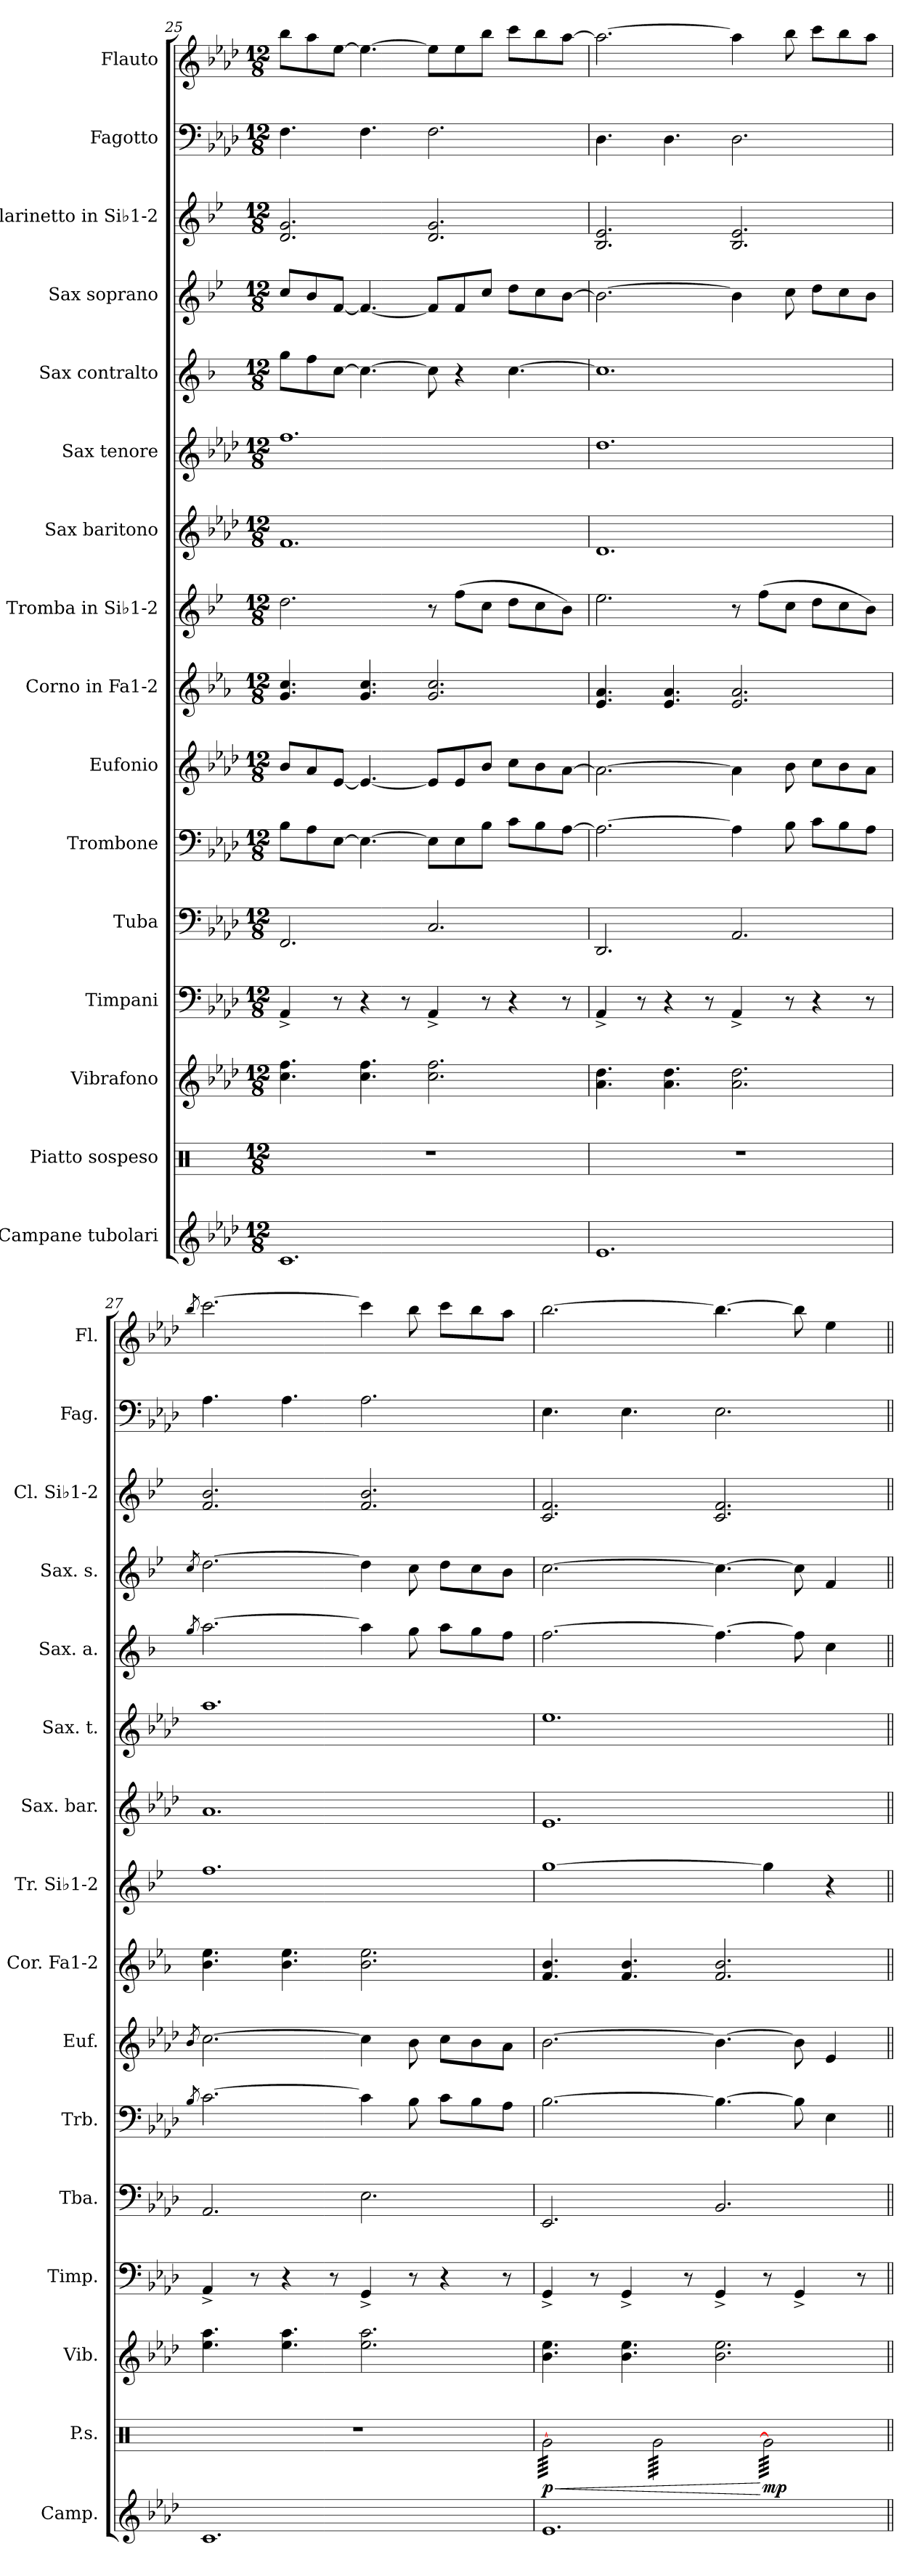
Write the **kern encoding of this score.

**kern	**kern	**dynam	**kern	**kern	**kern	**kern	**kern	**kern	**kern	**kern	**kern	**kern	**kern	**kern	**kern	**kern
*part16	*part15	*part15	*part14	*part13	*part12	*part11	*part10	*part9	*part8	*part7	*part6	*part5	*part4	*part3	*part2	*part1
*staff16	*staff15	*staff15	*staff14	*staff13	*staff12	*staff11	*staff10	*staff9	*staff8	*staff7	*staff6	*staff5	*staff4	*staff3	*staff2	*staff1
*I"Campane tubolari	*I"Piatto sospeso	*	*I"Vibrafono	*I"Timpani	*I"Tuba	*I"Trombone	*I"Eufonio	*I"Corno in Fa1-2	*I"Tromba in Si♭1-2	*I"Sax baritono	*I"Sax tenore	*I"Sax contralto	*I"Sax soprano	*I"Clarinetto in Si♭1-2	*I"Fagotto	*I"Flauto
*I'Camp.	*I'P.s.	*	*I'Vib.	*I'Timp.	*I'Tba.	*I'Trb.	*I'Euf.	*I'Cor. Fa1-2	*I'Tr. Si♭1-2	*I'Sax. bar.	*I'Sax. t.	*I'Sax. a.	*I'Sax. s.	*I'Cl. Si♭1-2	*I'Fag.	*I'Fl.
*clefG2	*clefX	*	*clefG2	*clefF4	*clefF4	*clefF4	*clefG2	*clefG2	*clefG2	*clefG2	*clefG2	*clefG2	*clefG2	*clefG2	*clefF4	*clefG2
*	*	*	*	*	*	*	*ITrd8c14	*ITrd4c7	*ITrd1c2	*ITrd12c21	*ITrd8c14	*ITrd5c9	*ITrd1c2	*ITrd1c2	*	*
*k[b-e-a-d-]	*k[]	*	*k[b-e-a-d-]	*k[b-e-a-d-]	*k[b-e-a-d-]	*k[b-e-a-d-]	*k[b-e-a-d-]	*k[b-e-a-d-]	*k[b-e-a-d-]	*k[b-e-a-d-]	*k[b-e-a-d-]	*k[b-e-a-d-]	*k[b-e-a-d-]	*k[b-e-a-d-]	*k[b-e-a-d-]	*k[b-e-a-d-]
*M12/8	*M12/8	*	*M12/8	*M12/8	*M12/8	*M12/8	*M12/8	*M12/8	*M12/8	*M12/8	*M12/8	*M12/8	*M12/8	*M12/8	*M12/8	*M12/8
=25	=25	=25	=25	=25	=25	=25	=25	=25	=25	=25	=25	=25	=25	=25	=25	=25
1.c	1.r	.	4.cc\ 4.ff\	4AA-^/	2.FF/	8B-\L	8B-/L	4.c/ 4.f/	2.cc\	1.F	1.f	8b-\L	8b-/L	2.c/ 2.f/	4.F\	8bb-\L
.	.	.	.	.	.	8A-\	8A-/	.	.	.	.	8a-\	8a-/	.	.	8aa-\
.	.	.	.	8r	.	[8E-\J	[8E-/J	.	.	.	.	[8e-\J	[8e-/J	.	.	[8ee-\J
.	.	.	4.cc\ 4.ff\	4r	.	4.E-\_	4.E-/_	4.c/ 4.f/	.	.	.	4.e-\_	4.e-/_	.	4.F\	4.ee-\_
.	.	.	.	8r	.	.	.	.	.	.	.	.	.	.	.	.
.	.	.	2.cc\ 2.ff\	4AA-^/	2.C/	8E-\L]	8E-/L]	2.c/ 2.f/	8r	.	.	8e-\]	8e-/L]	2.c/ 2.f/	2.F\	8ee-\L]
.	.	.	.	.	.	8E-\	8E-/	.	(>8ee-\L	.	.	4r	8e-/	.	.	8ee-\
.	.	.	.	8r	.	8B-\J	8B-/J	.	8b-\J	.	.	.	8b-/J	.	.	8bb-\J
.	.	.	.	4r	.	8c\L	8c\L	.	8cc\L	.	.	[4.e-\	8cc\L	.	.	8ccc\L
.	.	.	.	.	.	8B-\	8B-\	.	8b-\	.	.	.	8b-\	.	.	8bb-\
.	.	.	.	8r	.	[8A-\J	[8A-\J	.	8a-\J)	.	.	.	[8a-\J	.	.	[8aa-\J
!!LO:PB:g=z
=26	=26	=26	=26	=26	=26	=26	=26	=26	=26	=26	=26	=26	=26	=26	=26	=26
1.e-	1.r	.	4.a-\ 4.dd-\	4AA-^/	2.DD-/	2.A-\_	2.A-\_	4.A-/ 4.d-/	2.dd-\	1.D-	1.d-	1.e-]	2.a-\_	2.A-/ 2.d-/	4.D-\	2.aa-\_
.	.	.	.	8r	.	.	.	.	.	.	.	.	.	.	.	.
.	.	.	4.a-\ 4.dd-\	4r	.	.	.	4.A-/ 4.d-/	.	.	.	.	.	.	4.D-\	.
.	.	.	.	8r	.	.	.	.	.	.	.	.	.	.	.	.
.	.	.	2.a-\ 2.dd-\	4AA-^/	2.AA-/	4A-\]	4A-\]	2.A-/ 2.d-/	8r	.	.	.	4a-\]	2.A-/ 2.d-/	2.D-\	4aa-\]
.	.	.	.	.	.	.	.	.	(>8ee-\L	.	.	.	.	.	.	.
.	.	.	.	8r	.	8B-\	8B-\	.	8b-\J	.	.	.	8b-\	.	.	8bb-\
.	.	.	.	4r	.	8c\L	8c\L	.	8cc\L	.	.	.	8cc\L	.	.	8ccc\L
.	.	.	.	.	.	8B-\	8B-\	.	8b-\	.	.	.	8b-\	.	.	8bb-\
.	.	.	.	8r	.	8A-\J	8A-\J	.	8a-\J)	.	.	.	8a-\J	.	.	8aa-\J
=27	=27	=27	=27	=27	=27	=27	=27	=27	=27	=27	=27	=27	=27	=27	=27	=27
.	.	.	.	.	.	8qB-/	8qB-/	.	.	.	.	8qb-/	8qb-/	.	.	8qbb-/
1.c	1.r	.	4.ee-\ 4.aa-\	4AA-^/	2.AA-/	[2.c\	[2.c\	4.e-\ 4.a-\	1.ee-	1.A-	1.a-	[2.cc\	[2.cc\	2.e-/ 2.a-/	4.A-\	[2.ccc\
.	.	.	.	8r	.	.	.	.	.	.	.	.	.	.	.	.
.	.	.	4.ee-\ 4.aa-\	4r	.	.	.	4.e-\ 4.a-\	.	.	.	.	.	.	4.A-\	.
.	.	.	.	8r	.	.	.	.	.	.	.	.	.	.	.	.
.	.	.	2.ee-\ 2.aa-\	4GG^/	2.E-\	4c\]	4c\]	2.e-\ 2.a-\	.	.	.	4cc\]	4cc\]	2.e-/ 2.a-/	2.A-\	4ccc\]
.	.	.	.	8r	.	8B-\	8B-\	.	.	.	.	8b-\	8b-\	.	.	8bb-\
.	.	.	.	4r	.	8c\L	8c\L	.	.	.	.	8cc\L	8cc\L	.	.	8ccc\L
.	.	.	.	.	.	8B-\	8B-\	.	.	.	.	8b-\	8b-\	.	.	8bb-\
.	.	.	.	8r	.	8A-\J	8A-\J	.	.	.	.	8a-\J	8a-\J	.	.	8aa-\J
=28	=28	=28	=28	=28	=28	=28	=28	=28	=28	=28	=28	=28	=28	=28	=28	=28
!	!	!LO:HP:b	!	!	!	!	!	!	!	!	!	!	!	!	!	!
!	!	!LO:DY:n=1:b	!	!	!	!	!	!	!	!	!	!	!	!	!	!
*	*tremolo	*	*	*	*	*	*	*	*	*	*	*	*	*	*	*
1.e-	[64Rg\LLLL	< p	4.b-\ 4.ee-\	4GG^/	2.EE-/	[2.B-\	[2.B-\	4.B-/ 4.e-/	[1ff	1.E-	1.e-	[2.a-\	[2.b-\	2.B-/ 2.e-/	4.E-\	[2.bb-\
.	64Rg\	.	.	.	.	.	.	.	.	.	.	.	.	.	.	.
.	64Rg\	.	.	.	.	.	.	.	.	.	.	.	.	.	.	.
.	64Rg\	.	.	.	.	.	.	.	.	.	.	.	.	.	.	.
.	64Rg\	.	.	.	.	.	.	.	.	.	.	.	.	.	.	.
.	64Rg\	.	.	.	.	.	.	.	.	.	.	.	.	.	.	.
.	64Rg\	.	.	.	.	.	.	.	.	.	.	.	.	.	.	.
.	64Rg\	.	.	.	.	.	.	.	.	.	.	.	.	.	.	.
.	64Rg\	.	.	.	.	.	.	.	.	.	.	.	.	.	.	.
.	64Rg\	.	.	.	.	.	.	.	.	.	.	.	.	.	.	.
.	64Rg\	.	.	.	.	.	.	.	.	.	.	.	.	.	.	.
.	64Rg\	.	.	.	.	.	.	.	.	.	.	.	.	.	.	.
.	64Rg\	.	.	.	.	.	.	.	.	.	.	.	.	.	.	.
.	64Rg\	.	.	.	.	.	.	.	.	.	.	.	.	.	.	.
.	64Rg\	.	.	.	.	.	.	.	.	.	.	.	.	.	.	.
.	64Rg\	.	.	.	.	.	.	.	.	.	.	.	.	.	.	.
.	64Rg\	.	.	8r	.	.	.	.	.	.	.	.	.	.	.	.
.	64Rg\	.	.	.	.	.	.	.	.	.	.	.	.	.	.	.
.	64Rg\	.	.	.	.	.	.	.	.	.	.	.	.	.	.	.
.	64Rg\	.	.	.	.	.	.	.	.	.	.	.	.	.	.	.
.	64Rg\	.	.	.	.	.	.	.	.	.	.	.	.	.	.	.
.	64Rg\	.	.	.	.	.	.	.	.	.	.	.	.	.	.	.
.	64Rg\	.	.	.	.	.	.	.	.	.	.	.	.	.	.	.
.	64Rg\	.	.	.	.	.	.	.	.	.	.	.	.	.	.	.
.	64Rg\	.	4.b-\ 4.ee-\	4GG^/	.	.	.	4.B-/ 4.e-/	.	.	.	.	.	.	4.E-\	.
.	64Rg\	.	.	.	.	.	.	.	.	.	.	.	.	.	.	.
.	64Rg\	.	.	.	.	.	.	.	.	.	.	.	.	.	.	.
.	64Rg\	.	.	.	.	.	.	.	.	.	.	.	.	.	.	.
.	64Rg\	.	.	.	.	.	.	.	.	.	.	.	.	.	.	.
.	64Rg\	.	.	.	.	.	.	.	.	.	.	.	.	.	.	.
.	64Rg\	.	.	.	.	.	.	.	.	.	.	.	.	.	.	.
.	64Rg\JJJJ	.	.	.	.	.	.	.	.	.	.	.	.	.	.	.
.	64Rg\LLLL	.	.	.	.	.	.	.	.	.	.	.	.	.	.	.
.	64Rg\	.	.	.	.	.	.	.	.	.	.	.	.	.	.	.
.	64Rg\	.	.	.	.	.	.	.	.	.	.	.	.	.	.	.
.	64Rg\	.	.	.	.	.	.	.	.	.	.	.	.	.	.	.
.	64Rg\	.	.	.	.	.	.	.	.	.	.	.	.	.	.	.
.	64Rg\	.	.	.	.	.	.	.	.	.	.	.	.	.	.	.
.	64Rg\	.	.	.	.	.	.	.	.	.	.	.	.	.	.	.
.	64Rg\	.	.	.	.	.	.	.	.	.	.	.	.	.	.	.
.	64Rg\	.	.	8r	.	.	.	.	.	.	.	.	.	.	.	.
.	64Rg\	.	.	.	.	.	.	.	.	.	.	.	.	.	.	.
.	64Rg\	.	.	.	.	.	.	.	.	.	.	.	.	.	.	.
.	64Rg\	.	.	.	.	.	.	.	.	.	.	.	.	.	.	.
.	64Rg\	.	.	.	.	.	.	.	.	.	.	.	.	.	.	.
.	64Rg\	.	.	.	.	.	.	.	.	.	.	.	.	.	.	.
.	64Rg\	.	.	.	.	.	.	.	.	.	.	.	.	.	.	.
.	64Rg\	.	.	.	.	.	.	.	.	.	.	.	.	.	.	.
.	64Rg\	.	2.b-\ 2.ee-\	4GG^/	2.BB-/	4.B-\_	4.B-\_	2.B-/ 2.e-/	.	.	.	4.a-\_	4.b-\_	2.B-/ 2.e-/	2.E-\	4.bb-\_
.	64Rg\	.	.	.	.	.	.	.	.	.	.	.	.	.	.	.
.	64Rg\	.	.	.	.	.	.	.	.	.	.	.	.	.	.	.
.	64Rg\	.	.	.	.	.	.	.	.	.	.	.	.	.	.	.
.	64Rg\	.	.	.	.	.	.	.	.	.	.	.	.	.	.	.
.	64Rg\	.	.	.	.	.	.	.	.	.	.	.	.	.	.	.
.	64Rg\	.	.	.	.	.	.	.	.	.	.	.	.	.	.	.
.	64Rg\	.	.	.	.	.	.	.	.	.	.	.	.	.	.	.
.	64Rg\	.	.	.	.	.	.	.	.	.	.	.	.	.	.	.
.	64Rg\	.	.	.	.	.	.	.	.	.	.	.	.	.	.	.
.	64Rg\	.	.	.	.	.	.	.	.	.	.	.	.	.	.	.
.	64Rg\	.	.	.	.	.	.	.	.	.	.	.	.	.	.	.
.	64Rg\	.	.	.	.	.	.	.	.	.	.	.	.	.	.	.
.	64Rg\	.	.	.	.	.	.	.	.	.	.	.	.	.	.	.
.	64Rg\	.	.	.	.	.	.	.	.	.	.	.	.	.	.	.
.	64Rg\JJJJ	.	.	.	.	.	.	.	.	.	.	.	.	.	.	.
!	!	!LO:DY:n=2:b	!	!	!	!	!	!	!	!	!	!	!	!	!	!
.	64Rg\]LLLL	[ mp	.	8r	.	.	.	.	4ff\]	.	.	.	.	.	.	.
.	64Rg\	.	.	.	.	.	.	.	.	.	.	.	.	.	.	.
.	64Rg\	.	.	.	.	.	.	.	.	.	.	.	.	.	.	.
.	64Rg\	.	.	.	.	.	.	.	.	.	.	.	.	.	.	.
.	64Rg\	.	.	.	.	.	.	.	.	.	.	.	.	.	.	.
.	64Rg\	.	.	.	.	.	.	.	.	.	.	.	.	.	.	.
.	64Rg\	.	.	.	.	.	.	.	.	.	.	.	.	.	.	.
.	64Rg\	.	.	.	.	.	.	.	.	.	.	.	.	.	.	.
.	64Rg\	.	.	4GG^/	.	8B-\]	8B-\]	.	.	.	.	8a-\]	8b-\]	.	.	8bb-\]
.	64Rg\	.	.	.	.	.	.	.	.	.	.	.	.	.	.	.
.	64Rg\	.	.	.	.	.	.	.	.	.	.	.	.	.	.	.
.	64Rg\	.	.	.	.	.	.	.	.	.	.	.	.	.	.	.
.	64Rg\	.	.	.	.	.	.	.	.	.	.	.	.	.	.	.
.	64Rg\	.	.	.	.	.	.	.	.	.	.	.	.	.	.	.
.	64Rg\	.	.	.	.	.	.	.	.	.	.	.	.	.	.	.
.	64Rg\	.	.	.	.	.	.	.	.	.	.	.	.	.	.	.
.	64Rg\	.	.	.	.	4E-\	4E-/	.	4r	.	.	4e-\	4e-/	.	.	4ee-\
.	64Rg\	.	.	.	.	.	.	.	.	.	.	.	.	.	.	.
.	64Rg\	.	.	.	.	.	.	.	.	.	.	.	.	.	.	.
.	64Rg\	.	.	.	.	.	.	.	.	.	.	.	.	.	.	.
.	64Rg\	.	.	.	.	.	.	.	.	.	.	.	.	.	.	.
.	64Rg\	.	.	.	.	.	.	.	.	.	.	.	.	.	.	.
.	64Rg\	.	.	.	.	.	.	.	.	.	.	.	.	.	.	.
.	64Rg\	.	.	.	.	.	.	.	.	.	.	.	.	.	.	.
.	64Rg\	.	.	8r	.	.	.	.	.	.	.	.	.	.	.	.
.	64Rg\	.	.	.	.	.	.	.	.	.	.	.	.	.	.	.
.	64Rg\	.	.	.	.	.	.	.	.	.	.	.	.	.	.	.
.	64Rg\	.	.	.	.	.	.	.	.	.	.	.	.	.	.	.
.	64Rg\	.	.	.	.	.	.	.	.	.	.	.	.	.	.	.
.	64Rg\	.	.	.	.	.	.	.	.	.	.	.	.	.	.	.
.	64Rg\	.	.	.	.	.	.	.	.	.	.	.	.	.	.	.
.	64Rg\JJJJ	.	.	.	.	.	.	.	.	.	.	.	.	.	.	.
*	*Xtremolo	*	*	*	*	*	*	*	*	*	*	*	*	*	*	*
=||	=||	=||	=||	=||	=||	=||	=||	=||	=||	=||	=||	=||	=||	=||	=||	=||
*-	*-	*-	*-	*-	*-	*-	*-	*-	*-	*-	*-	*-	*-	*-	*-	*-
